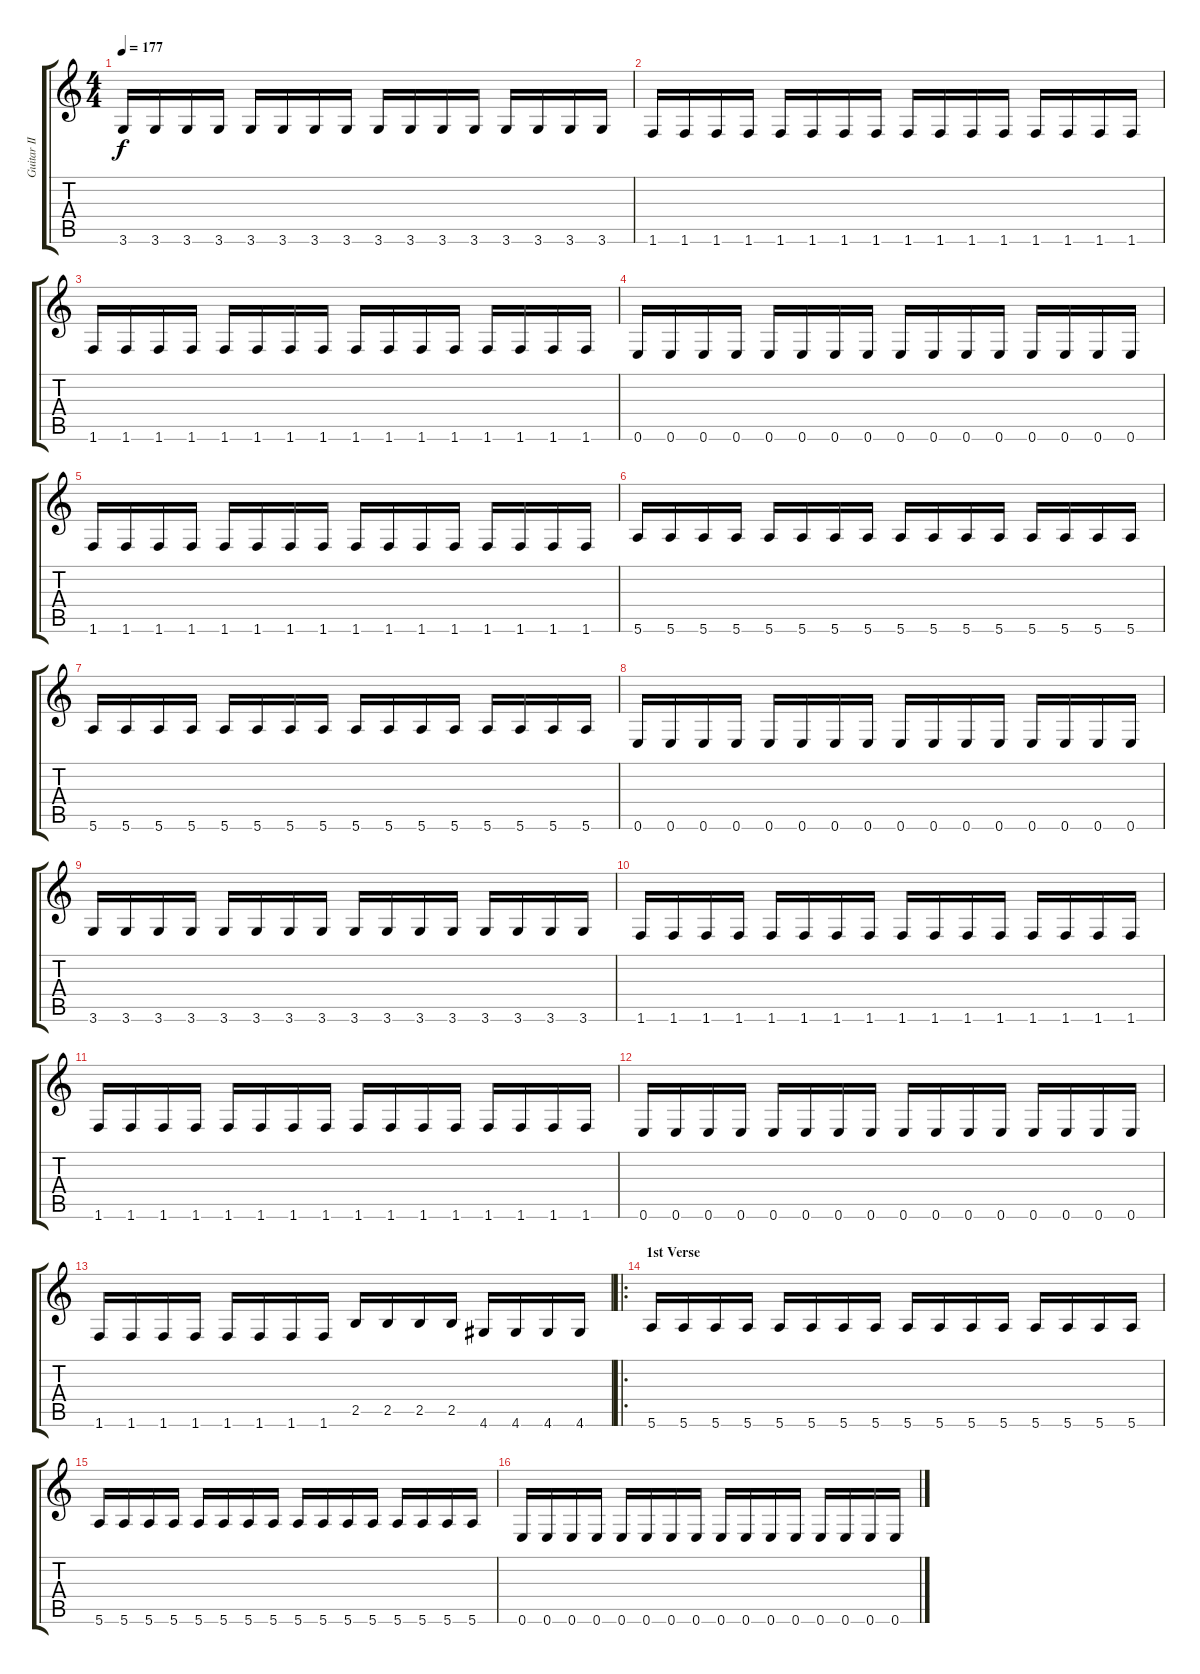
\track ("Guitar II" "Guitar II") {instrument distortionguitar}
\staff {score tabs}
\tuning (E4 B3 G3 D3 A2 E2) {hide}
\ts (4 4)
\tempo 177
\clef g2
\ks c
3.6.16{dy f} 3.6.16 3.6.16 3.6.16 3.6.16 3.6.16 3.6.16 3.6.16 3.6.16 3.6.16 3.6.16 3.6.16 3.6.16 3.6.16 3.6.16 3.6.16 |
1.6.16 1.6.16 1.6.16 1.6.16 1.6.16 1.6.16 1.6.16 1.6.16 1.6.16 1.6.16 1.6.16 1.6.16 1.6.16 1.6.16 1.6.16 1.6.16 |
1.6.16 1.6.16 1.6.16 1.6.16 1.6.16 1.6.16 1.6.16 1.6.16 1.6.16 1.6.16 1.6.16 1.6.16 1.6.16 1.6.16 1.6.16 1.6.16 |
0.6.16 0.6.16 0.6.16 0.6.16 0.6.16 0.6.16 0.6.16 0.6.16 0.6.16 0.6.16 0.6.16 0.6.16 0.6.16 0.6.16 0.6.16 0.6.16 |
1.6.16 1.6.16 1.6.16 1.6.16 1.6.16 1.6.16 1.6.16 1.6.16 1.6.16 1.6.16 1.6.16 1.6.16 1.6.16 1.6.16 1.6.16 1.6.16 |
5.6.16 5.6.16 5.6.16 5.6.16 5.6.16 5.6.16 5.6.16 5.6.16 5.6.16 5.6.16 5.6.16 5.6.16 5.6.16 5.6.16 5.6.16 5.6.16 |
5.6.16 5.6.16 5.6.16 5.6.16 5.6.16 5.6.16 5.6.16 5.6.16 5.6.16 5.6.16 5.6.16 5.6.16 5.6.16 5.6.16 5.6.16 5.6.16 |
0.6.16 0.6.16 0.6.16 0.6.16 0.6.16 0.6.16 0.6.16 0.6.16 0.6.16 0.6.16 0.6.16 0.6.16 0.6.16 0.6.16 0.6.16 0.6.16 |
3.6.16 3.6.16 3.6.16 3.6.16 3.6.16 3.6.16 3.6.16 3.6.16 3.6.16 3.6.16 3.6.16 3.6.16 3.6.16 3.6.16 3.6.16 3.6.16 |
1.6.16 1.6.16 1.6.16 1.6.16 1.6.16 1.6.16 1.6.16 1.6.16 1.6.16 1.6.16 1.6.16 1.6.16 1.6.16 1.6.16 1.6.16 1.6.16 |
1.6.16 1.6.16 1.6.16 1.6.16 1.6.16 1.6.16 1.6.16 1.6.16 1.6.16 1.6.16 1.6.16 1.6.16 1.6.16 1.6.16 1.6.16 1.6.16 |
0.6.16 0.6.16 0.6.16 0.6.16 0.6.16 0.6.16 0.6.16 0.6.16 0.6.16 0.6.16 0.6.16 0.6.16 0.6.16 0.6.16 0.6.16 0.6.16 |
1.6.16 1.6.16 1.6.16 1.6.16 1.6.16 1.6.16 1.6.16 1.6.16 2.5.16 2.5.16 2.5.16 2.5.16 4.6.16 4.6.16 4.6.16 4.6.16 |
\ro
\section ("" "1st Verse")
5.6.16 5.6.16 5.6.16 5.6.16 5.6.16 5.6.16 5.6.16 5.6.16 5.6.16 5.6.16 5.6.16 5.6.16 5.6.16 5.6.16 5.6.16 5.6.16 |
5.6.16 5.6.16 5.6.16 5.6.16 5.6.16 5.6.16 5.6.16 5.6.16 5.6.16 5.6.16 5.6.16 5.6.16 5.6.16 5.6.16 5.6.16 5.6.16 |
0.6.16 0.6.16 0.6.16 0.6.16 0.6.16 0.6.16 0.6.16 0.6.16 0.6.16 0.6.16 0.6.16 0.6.16 0.6.16 0.6.16 0.6.16 0.6.16
